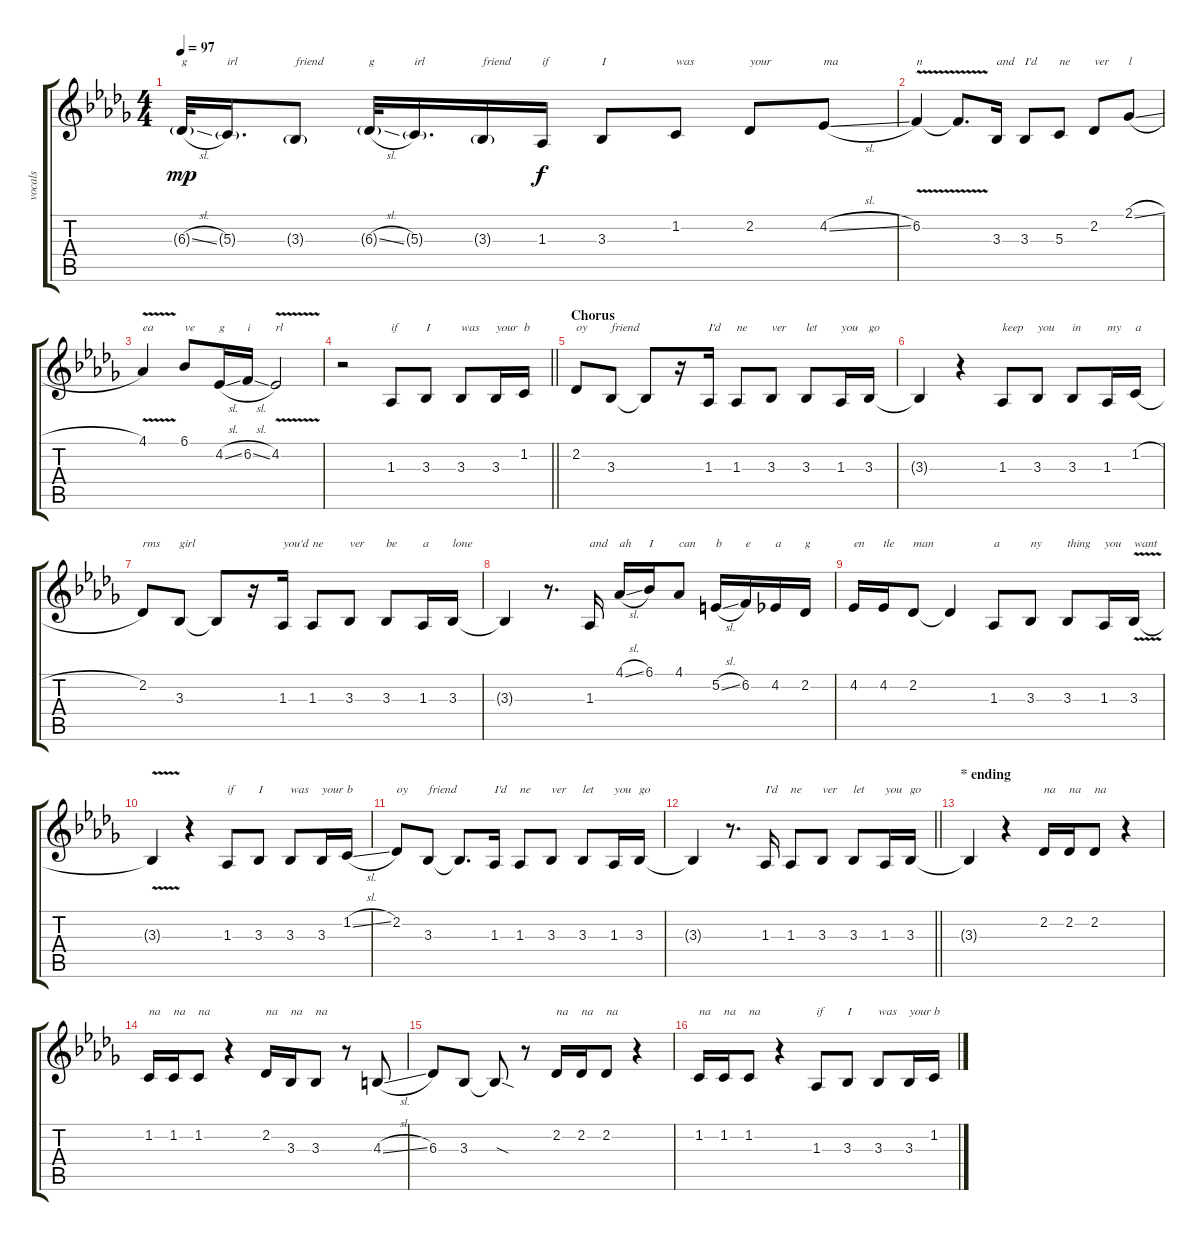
\track ("vocals" "vocals") {instrument lead2sawtooth}
\staff {score tabs}
\tuning (E4 B3 G3 D3 A2 E2) {hide}
\ts (4 4)
\tempo 97
\clef g2
\ks bbminor
6.3{sl g}.32{txt "g" dy mp} 5.3{g}.16{d txt "irl"} 3.3{g}.8{txt "friend"} 6.3{sl g}.32{txt "g"} 5.3{g}.16{d txt "irl"} 3.3{g}.16{txt "friend"} 1.3.16{txt "if" dy f} 3.3.8{txt "I"} 1.2.8{txt "was"} 2.2.8{txt "your"} 4.2{sl}.8{txt "ma"} |
6.2{v}.4{txt "n"} 6.2{t}.8{d} 3.3.16{txt "and"} 3.3.8{txt "I'd"} 5.3.8{txt "ne"} 2.2.8{txt "ver"} 2.1{sl}.8{txt "l"} |
4.1{v}.4{txt "ea"} 6.1.8{txt "ve"} 4.2{sl}.16{txt "g"} 6.2{sl}.16{txt "i"} 4.2{v}.2{txt "rl"} |
\barLineRight lightlight
r.2 1.3.8{txt "if"} 3.3.8{txt "I"} 3.3.8{txt "was"} 3.3.16{txt "your"} 1.2.16{txt "b"} |
\section ("" "Chorus")
2.2.8{txt "oy"} 3.3.8{txt "friend"} 3.3{t}.8 r.16 1.3.16{txt "I'd"} 1.3.8{txt "ne"} 3.3.8{txt "ver"} 3.3.8{txt "let"} 1.3.16{txt "you"} 3.3.16{txt "go"} |
3.3{t}.4 r.4 1.3.8{txt "keep"} 3.3.8{txt "you"} 3.3.8{txt "in"} 1.3.16{txt "my"} 1.2{h}.16{txt "a"} |
2.2.8{txt "rms"} 3.3.8{txt "girl"} 3.3{t}.8 r.16 1.3.16{txt "you'd"} 1.3.8{txt "ne"} 3.3.8{txt "ver"} 3.3.8{txt "be"} 1.3.16{txt "a"} 3.3.16{txt "lone"} |
3.3{t}.4 r.8{d} 1.3.16{txt "and"} 4.1{sl}.16{txt "ah"} 6.1.16{txt "I"} 4.1.8{txt "can"} 5.2{sl}.16{txt "b"} 6.2.16{txt "e"} 4.2.16{txt "a"} 2.2.16{txt "g"} |
4.2.16{txt "en"} 4.2.16{txt "tle"} 2.2.8{txt "man"} 2.2{t}.4 1.3.8{txt "a"} 3.3.8{txt "ny"} 3.3.8{txt "thing"} 1.3.16{txt "you"} 3.3{v}.16{txt "want"} |
3.3{t}.4 r.4 1.3.8{txt "if"} 3.3.8{txt "I"} 3.3.8{txt "was"} 3.3.16{txt "your"} 1.2{sl}.16{txt "b"} |
2.2.8{txt "oy"} 3.3.8{txt "friend"} 3.3{t}.8{d} 1.3.16{txt "I'd"} 1.3.8{txt "ne"} 3.3.8{txt "ver"} 3.3.8{txt "let"} 1.3.16{txt "you"} 3.3.16{txt "go"} |
\barLineRight lightlight
3.3{t}.4 r.8{d} 1.3.16{txt "I'd"} 1.3.8{txt "ne"} 3.3.8{txt "ver"} 3.3.8{txt "let"} 1.3.16{txt "you"} 3.3.16{txt "go"} |
\section ("" "* ending")
3.3{t}.4 r.4 2.2.16{txt "na"} 2.2.16{txt "na"} 2.2.8{txt "na"} r.4 |
1.2.16{txt "na"} 1.2.16{txt "na"} 1.2.8{txt "na"} r.4 2.2.16{txt "na"} 3.3.16{txt "na"} 3.3.8{txt "na"} r.8 4.3{sl}.8 |
6.3.8 3.3.8 3.3{sod t}.8 r.8 2.2.16{txt "na"} 2.2.16{txt "na"} 2.2.8{txt "na"} r.4 |
1.2.16{txt "na"} 1.2.16{txt "na"} 1.2.8{txt "na"} r.4 1.3.8{txt "if"} 3.3.8{txt "I"} 3.3.8{txt "was"} 3.3.16{txt "your"} 1.2{sl}.16{txt "b"}
